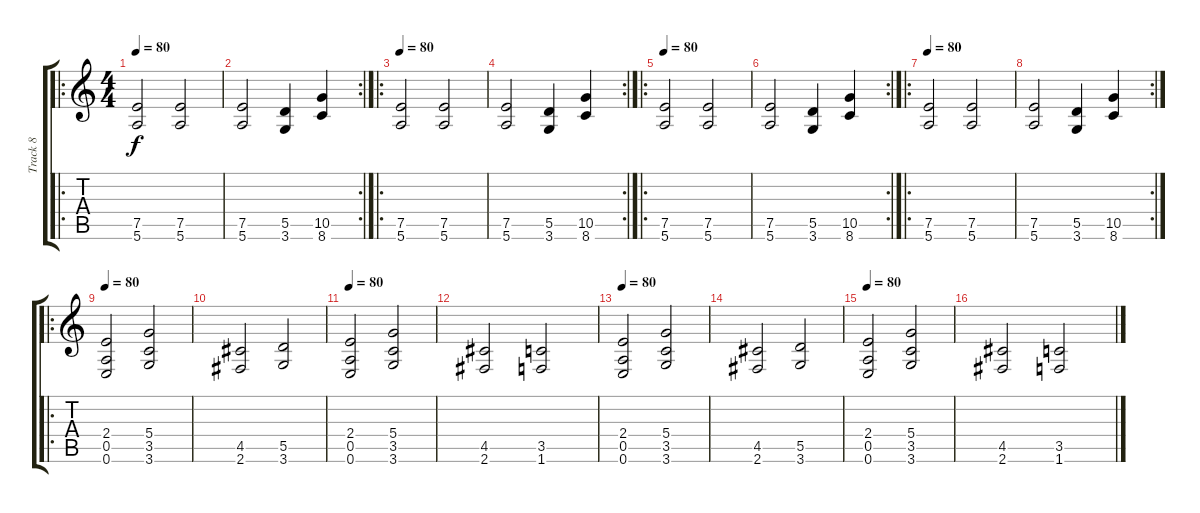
\track ("Track 8" "Track 8") {instrument electricbasspick}
\staff {score tabs}
\tuning (E4 B3 G3 D3 A2 E2) {hide}
\ro
\ts (4 4)
\tempo 80
\clef g2
\ks c
(7.5 5.6).2{dy f} (7.5 5.6).2 |
\rc 2
(7.5 5.6).2 (5.5 3.6).4 (10.5 8.6).4 |
\ro
\tempo 80
(7.5 5.6).2 (7.5 5.6).2 |
\rc 2
(7.5 5.6).2 (5.5 3.6).4 (10.5 8.6).4 |
\ro
\tempo 80
(7.5 5.6).2 (7.5 5.6).2 |
\rc 2
(7.5 5.6).2 (5.5 3.6).4 (10.5 8.6).4 |
\ro
\tempo 80
(7.5 5.6).2 (7.5 5.6).2 |
\rc 2
(7.5 5.6).2 (5.5 3.6).4 (10.5 8.6).4 |
\ro
\tempo 80
(2.4 0.5 0.6).2 (5.4 3.5 3.6).2 |
(4.5 2.6).2 (5.5 3.6).2 |
\tempo 80
(2.4 0.5 0.6).2 (5.4 3.5 3.6).2 |
(4.5 2.6).2 (3.5 1.6).2 |
\tempo 80
(2.4 0.5 0.6).2 (5.4 3.5 3.6).2 |
(4.5 2.6).2 (5.5 3.6).2 |
\tempo 80
(2.4 0.5 0.6).2 (5.4 3.5 3.6).2 |
(4.5 2.6).2 (3.5 1.6).2
